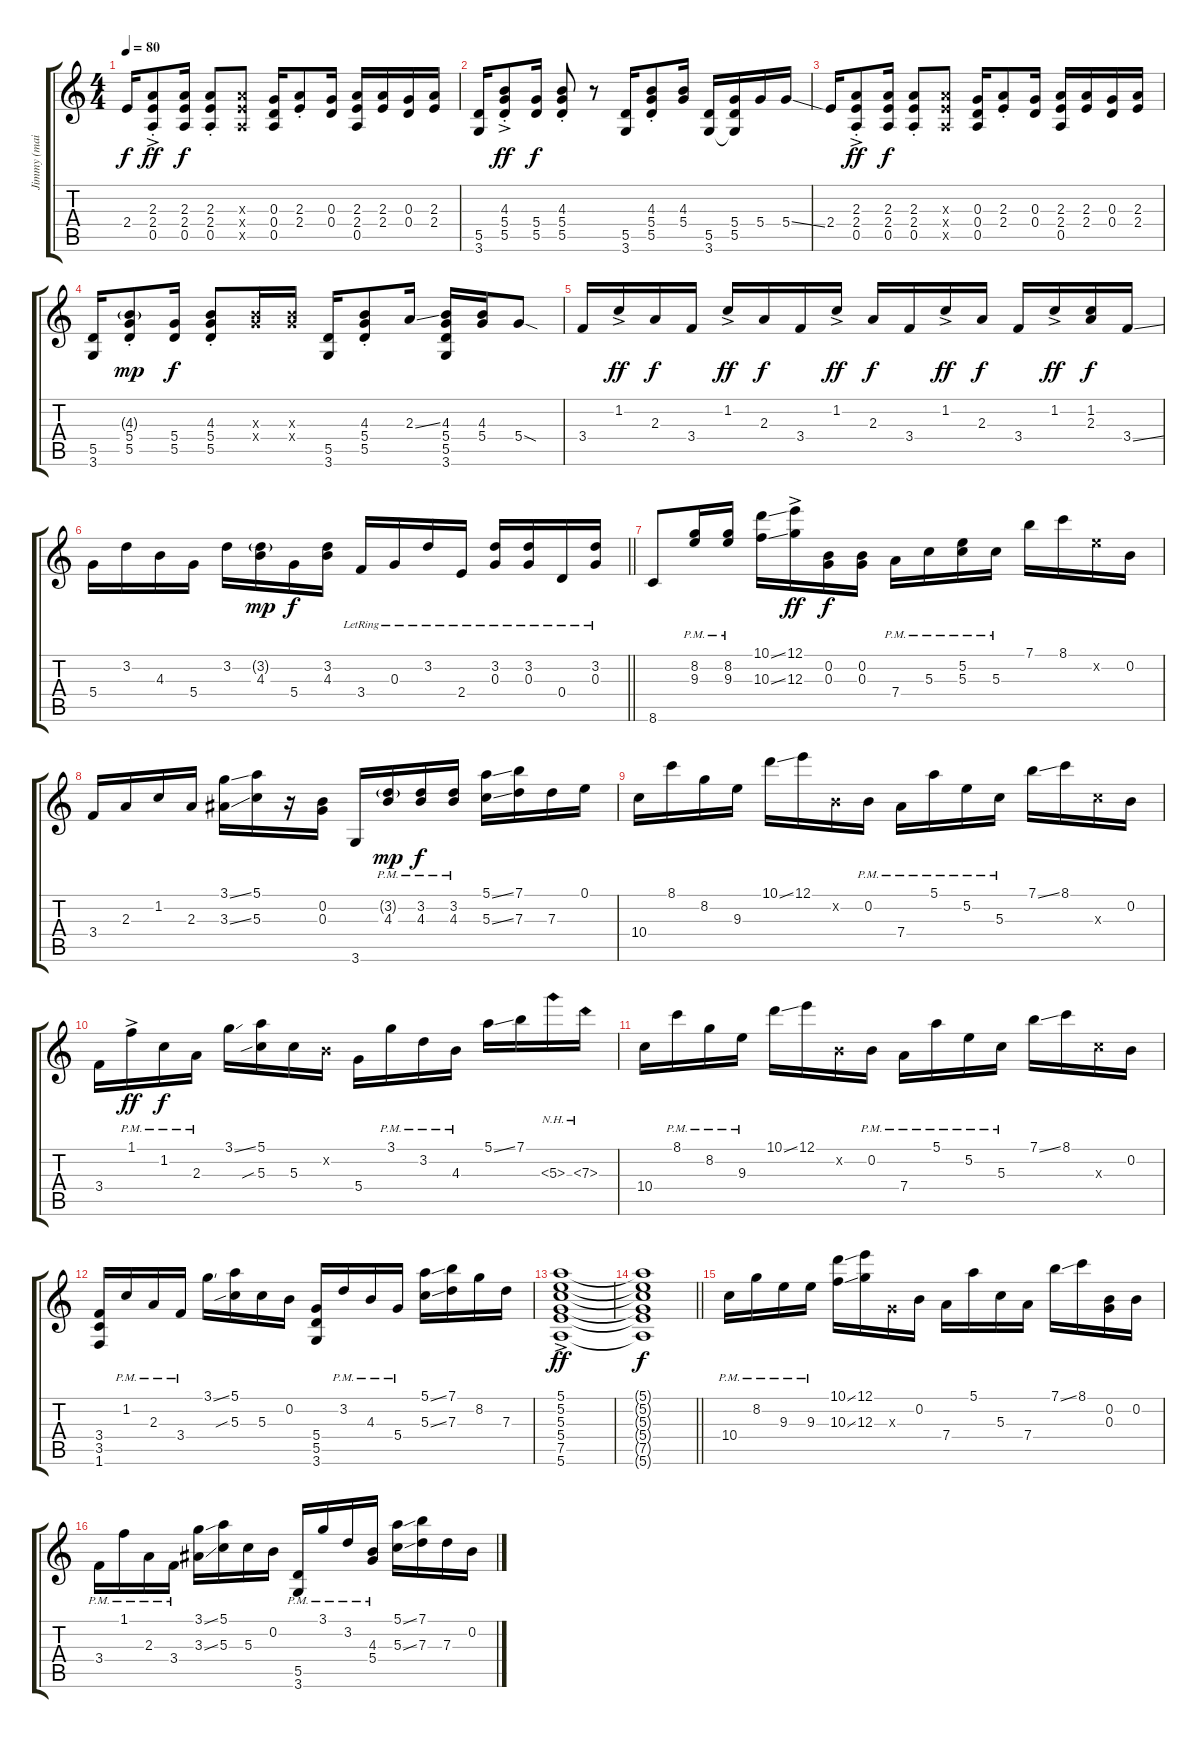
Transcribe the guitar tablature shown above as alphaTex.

\track ("Jimmy (main riff) electric " "Jimmy (mai") {instrument electricguitarmuted}
\staff {score tabs}
\tuning (E4 B3 G3 D3 A2 E2) {hide}
\ts (4 4)
\tempo 80
\clef g2
\ks c
2.4.16{dy f} (2.3{ac st} 2.4{ac st} 0.5{ac st}).8{dy ff} (2.3 2.4 0.5).16{dy f} (2.3{st} 2.4{st} 0.5{st}).8 (2.3{x} 2.4{x} 0.5{x}).8 (0.3 0.4 0.5).16 (2.3{st} 2.4{st}).8 (0.3 0.4).16 (2.3 2.4 0.5).16 (2.3 2.4).16 (0.3 0.4).16 (2.3 2.4).16 |
(5.5 3.6).16 (4.3{st} 5.4{ac st} 5.5{ac st}).8{dy ff} (5.4 5.5).16{dy f} (4.3{st} 5.4{st} 5.5{st}).8 r.8 (5.5 3.6).16 (4.3{st} 5.4{st} 5.5{st}).8 (4.3 5.4).16 (5.5 3.6).16 (5.4 5.5 3.6{t}).16 5.4.16 5.4{ss}.16 |
2.4.16 (2.3{ac st} 2.4{ac st} 0.5{ac st}).8{dy ff} (2.3 2.4 0.5).16{dy f} (2.3{st} 2.4{st} 0.5{st}).8 (2.3{x} 2.4{x} 0.5{x}).8 (0.3 0.4 0.5).16 (2.3{st} 2.4{st}).8 (0.3 0.4).16 (2.3 2.4 0.5).16 (2.3 2.4).16 (0.3 0.4).16 (2.3 2.4).16 |
(5.5 3.6).16 (4.3{g st} 5.4{st} 5.5{st}).8{dy mp} (5.4 5.5).16{dy f} (4.3{st} 5.4{st} 5.5{st}).8 (4.3{x} 5.4{x}).16 (4.3{x} 5.4{x}).16 (5.5 3.6).16 (4.3{st} 5.4{st} 5.5{st}).8 2.3{ss}.16 (4.3 5.4 5.5 3.6).16 (4.3 5.4).16 5.4{sod}.8 |
3.4.16 1.2{ac}.16{dy ff} 2.3.16{dy f} 3.4.16 1.2{ac}.16{dy ff} 2.3.16{dy f} 3.4.16 1.2{ac}.16{dy ff} 2.3.16{dy f} 3.4.16 1.2{ac}.16{dy ff} 2.3.16{dy f} 3.4.16 1.2{ac}.16{dy ff} (1.2 2.3).16{dy f} 3.4{ss}.16 |
\barLineRight lightlight
5.4.16 3.2.16 4.3.16 5.4.16 3.2.16 (3.2{g} 4.3).16{dy mp} 5.4.16{dy f} (3.2 4.3).16 3.4{lr}.16 0.3{lr}.16 3.2{lr}.16 2.4{lr}.16 (3.2{lr} 0.3{lr}).16 (3.2{lr} 0.3{lr}).16 0.4{lr}.16 (3.2{lr} 0.3{lr}).16 |
8.6.8 (8.2{pm} 9.3{pm}).16 (8.2{pm} 9.3{pm}).16 (10.1{ss} 10.3{ss}).16 (12.1{ac} 12.3{ac}).16{dy ff} (0.2 0.3).16{dy f} (0.2 0.3).16 7.4{pm}.16 5.3{pm}.16 (5.2{pm} 5.3{pm}).16 5.3{pm}.16 7.1.16 8.1.16 5.2{x}.16 0.2.16 |
3.4.16 2.3.16 1.2.16 2.3.16 (3.1{ss} 3.3{ss}).16 (5.1 5.3).16 r.16 (0.2 0.3).16 3.6.16 (3.2{g pm} 4.3{pm}).16{dy mp} (3.2{pm} 4.3{pm}).16{dy f} (3.2{pm} 4.3{pm}).16 (5.1{ss} 5.3{ss}).16 (7.1 7.3).16 7.3.16 0.1.16 |
10.4.16 8.1.16 8.2.16 9.3.16 10.1{ss}.16 12.1.16 0.2{x}.16 0.2{pm}.16 7.4{pm}.16 5.1{pm}.16 5.2{pm}.16 5.3{pm}.16 7.1{ss}.16 8.1.16 5.3{x}.16 0.2.16 |
3.4.16 1.1{ac pm}.16{dy ff} 1.2{pm}.16{dy f} 2.3{pm}.16 3.1{ss}.16 (5.1 5.3{sib}).16 5.3.16 0.2{x}.16 5.4.16 3.1{pm}.16 3.2{pm}.16 4.3{pm}.16 5.1{ss}.16 7.1.16 5.3{nh}.16 7.3{nh}.16 |
10.4.16 8.1{pm}.16 8.2{pm}.16 9.3{pm}.16 10.1{ss}.16 12.1.16 0.2{x}.16 0.2{pm}.16 7.4{pm}.16 5.1{pm}.16 5.2{pm}.16 5.3{pm}.16 7.1{ss}.16 8.1.16 5.3{x}.16 0.2.16 |
(3.4 3.5 1.6).16 1.2{pm}.16 2.3{pm}.16 3.4{pm}.16 3.1{ss}.16 (5.1 5.3{sib}).16 5.3.16 0.2.16 (5.4 5.5 3.6).16 3.2{pm}.16 4.3{pm}.16 5.4{pm}.16 (5.1{ss} 5.3{ss}).16 (7.1 7.3).16 8.2.16 7.3.16 |
(5.1{ac} 5.2{ac} 5.3{ac} 5.4{ac} 7.5{ac} 5.6{ac}).1{dy ff} |
\barLineRight lightlight
(5.1{t} 5.2{t} 5.3{t} 5.4{t} 7.5{t} 5.6{t}).1{dy f} |
10.4{pm}.16 8.2{pm}.16 9.3{pm}.16 9.3{pm}.16 (10.1{ss} 10.3{ss}).16 (12.1 12.3).16 0.3{x}.16 0.2.16 7.4.16 5.1.16 5.3.16 7.4.16 7.1{ss}.16 8.1.16 (0.2 0.3).16 0.2.16 |
3.4{pm}.16 1.1{pm}.16 2.3{pm}.16 3.4{pm}.16 (3.1{ss} 3.3{ss}).16 (5.1 5.3).16 5.3.16 0.2.16 (5.5{pm} 3.6{pm}).16 3.1{pm}.16 3.2{pm}.16 (4.3{pm} 5.4{pm}).16 (5.1{ss} 5.3{ss}).16 (7.1 7.3).16 7.3.16 0.2.16
